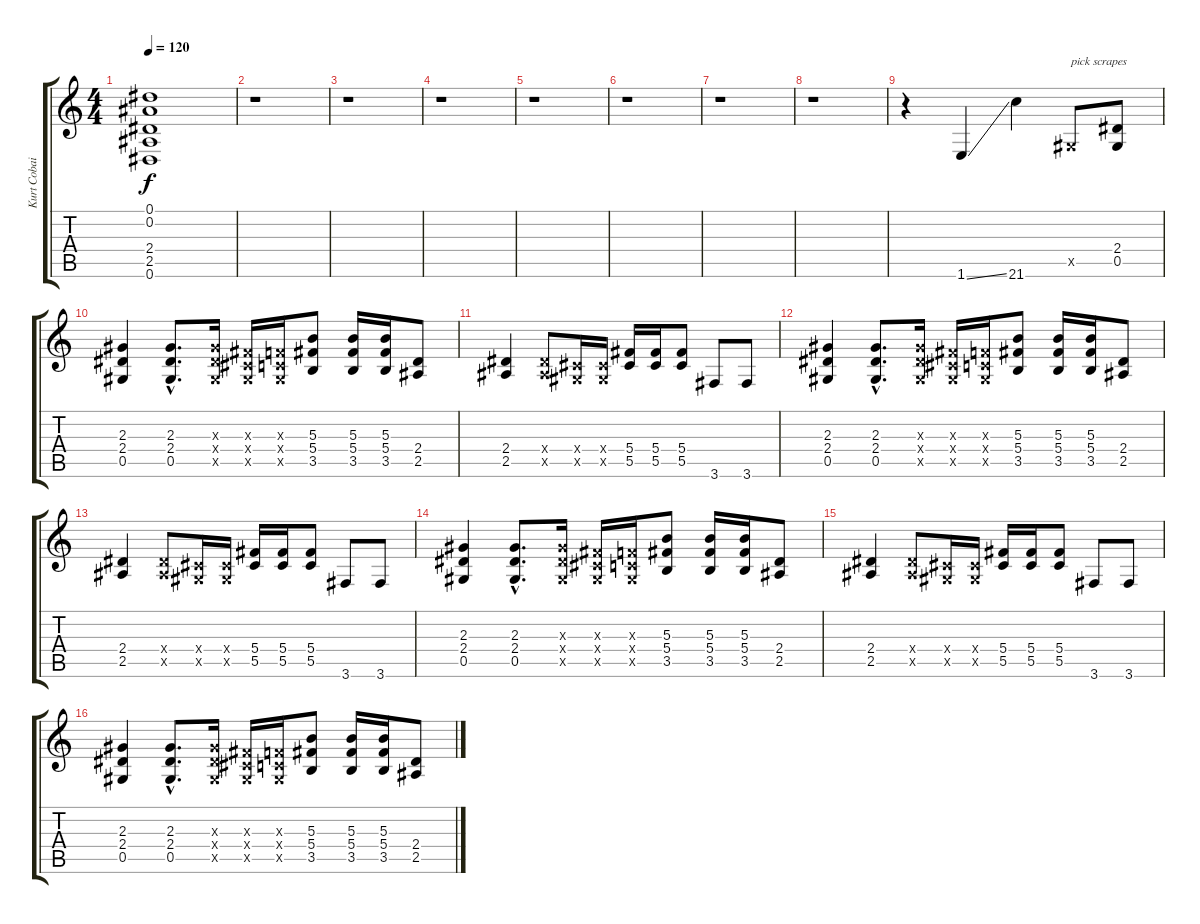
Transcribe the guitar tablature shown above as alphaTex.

\track ("Kurt Cobain (Guitar)" "Kurt Cobai") {instrument overdrivenguitar}
\staff {score tabs}
\tuning (Eb4 Bb3 Gb3 Db3 Ab2 Eb2) {hide}
\ts (4 4)
\tempo 120
\clef g2
\ks c
(0.1{t} 0.2{t} 2.4{t} 2.5{t} 0.6{t}).1{dy f} |
r.1 |
r.1 |
r.1 |
r.1 |
r.1 |
r.1 |
r.1 |
r.4 1.6{ss}.4 21.6.4 0.5{x}.8{txt "pick scrapes"} (2.4 0.5).8 |
(2.3 2.4 0.5).4 (2.3{hac} 2.4{hac} 0.5{hac}).8{d} (2.3{x} 2.4{x} 0.5{x}).16 (0.3{x} 0.4{x} 0.5{x}).16 (-1.3{x} -1.4{x} 0.5{x}).16 (5.3 5.4 3.5).8 (5.3 5.4 3.5).16 (5.3 5.4 3.5).16 (2.4 2.5).8 |
(2.4 2.5).4 (2.4{x} 2.5{x}).8 (0.4{x} 0.5{x}).16 (0.4{x} 0.5{x}).16 (5.4 5.5).16 (5.4 5.5).16 (5.4 5.5).8 3.6.8 3.6.8 |
(2.3 2.4 0.5).4 (2.3{hac} 2.4{hac} 0.5{hac}).8{d} (2.3{x} 2.4{x} 0.5{x}).16 (0.3{x} 0.4{x} 0.5{x}).16 (-1.3{x} -1.4{x} 0.5{x}).16 (5.3 5.4 3.5).8 (5.3 5.4 3.5).16 (5.3 5.4 3.5).16 (2.4 2.5).8 |
(2.4 2.5).4 (2.4{x} 2.5{x}).8 (0.4{x} 0.5{x}).16 (0.4{x} 0.5{x}).16 (5.4 5.5).16 (5.4 5.5).16 (5.4 5.5).8 3.6.8 3.6.8 |
(2.3 2.4 0.5).4 (2.3{hac} 2.4{hac} 0.5{hac}).8{d} (2.3{x} 2.4{x} 0.5{x}).16 (0.3{x} 0.4{x} 0.5{x}).16 (-1.3{x} -1.4{x} 0.5{x}).16 (5.3 5.4 3.5).8 (5.3 5.4 3.5).16 (5.3 5.4 3.5).16 (2.4 2.5).8 |
(2.4 2.5).4 (2.4{x} 2.5{x}).8 (0.4{x} 0.5{x}).16 (0.4{x} 0.5{x}).16 (5.4 5.5).16 (5.4 5.5).16 (5.4 5.5).8 3.6.8 3.6.8 |
(2.3 2.4 0.5).4 (2.3{hac} 2.4{hac} 0.5{hac}).8{d} (2.3{x} 2.4{x} 0.5{x}).16 (0.3{x} 0.4{x} 0.5{x}).16 (-1.3{x} -1.4{x} 0.5{x}).16 (5.3 5.4 3.5).8 (5.3 5.4 3.5).16 (5.3 5.4 3.5).16 (2.4 2.5).8
